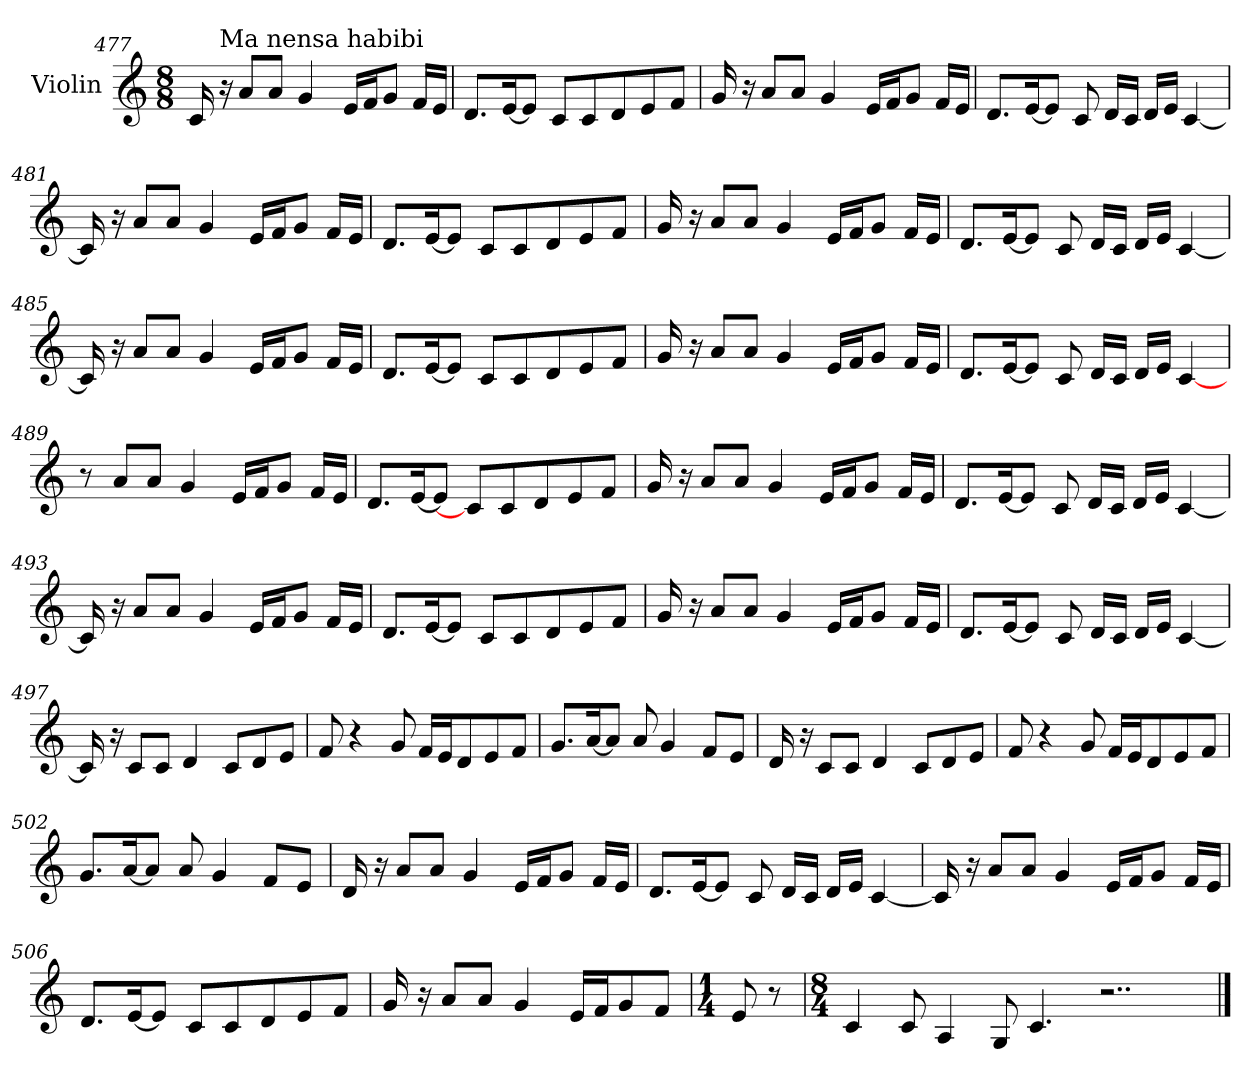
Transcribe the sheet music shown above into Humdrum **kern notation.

**kern
*part1
*staff1
*I"Violin
!!LO:PB:g=z
*clefG2
*k[]
*C:
*M8/8
*MM80
=477
16c/
!LO:TX:a:t=Ma nensa habibi
16r
8a/L
8a/J
4g/
16e/LL
16f/J
8g/J
16f/LL
16e/JJ
=478
8.d/L
[16e/K
8e/J]
8c/L
8c/
8d/
8e/
8f/J
!!LO:PB:g=z
=479
16g/
16r
8a/L
8a/J
4g/
16e/LL
16f/J
8g/J
16f/LL
16e/JJ
!!LO:PB:g=z
=480
8.d/L
[16e/K
8e/J]
8c/
16d/LL
16c/JJ
16d/LL
16e/JJ
[4c/
=481
16c/]
16r
8a/L
8a/J
4g/
16e/LL
16f/J
8g/J
16f/LL
16e/JJ
!!LO:PB:g=z
=482
8.d/L
[16e/K
8e/J]
8c/L
8c/
8d/
8e/
8f/J
!!LO:PB:g=z
=483
16g/
16r
8a/L
8a/J
4g/
16e/LL
16f/J
8g/J
16f/LL
16e/JJ
=484
8.d/L
[16e/K
8e/J]
8c/
16d/LL
16c/JJ
16d/LL
16e/JJ
[4c/
!!LO:PB:g=z
=485
16c/]
16r
8a/L
8a/J
4g/
16e/LL
16f/J
8g/J
16f/LL
16e/JJ
!!LO:PB:g=z
=486
8.d/L
[16e/K
8e/J]
8c/L
8c/
8d/
8e/
8f/J
=487
16g/
16r
8a/L
8a/J
4g/
16e/LL
16f/J
8g/J
16f/LL
16e/JJ
!!LO:PB:g=z
=488
8.d/L
[16e/K
8e/J]
8c/
16d/LL
16c/JJ
16d/LL
16e/JJ
[4c/
!!LO:PB:g=z
=489
8r
8a/L
8a/J
4g/
16e/LL
16f/J
8g/J
16f/LL
16e/JJ
=490
8.d/L
[16e/K
8e/J]
8c/L]
8c/
8d/
8e/
8f/J
!!LO:PB:g=z
=491
16g/
16r
8a/L
8a/J
4g/
16e/LL
16f/J
8g/J
16f/LL
16e/JJ
!!LO:PB:g=z
=492
8.d/L
[16e/K
8e/J]
8c/
16d/LL
16c/JJ
16d/LL
16e/JJ
[4c/
=493
16c/]
16r
8a/L
8a/J
4g/
16e/LL
16f/J
8g/J
16f/LL
16e/JJ
!!LO:PB:g=z
=494
8.d/L
[16e/K
8e/J]
8c/L
8c/
8d/
8e/
8f/J
!!LO:PB:g=z
=495
16g/
16r
8a/L
8a/J
4g/
16e/LL
16f/J
8g/J
16f/LL
16e/JJ
=496
8.d/L
[16e/K
8e/J]
8c/
16d/LL
16c/JJ
16d/LL
16e/JJ
[4c/
!!LO:PB:g=z
=497
16c/]
16r
8c/L
8c/J
4d/
8c/L
8d/
8e/J
!!LO:PB:g=z
=498
8f/
4r
8g/
16f/LL
16e/J
8d/
8e/
8f/J
=499
8.g/L
[16a/K
8a/J]
8a/
4g/
8f/L
8e/J
=500
16d/
16r
8c/L
8c/J
4d/
8c/L
8d/
8e/J
=501
8f/
4r
8g/
16f/LL
16e/J
8d/
8e/
8f/J
!!LO:PB:g=z
=502
8.g/L
[16a/K
8a/J]
8a/
4g/
8f/L
8e/J
=503
16d/
16r
8a/L
8a/J
4g/
16e/LL
16f/J
8g/J
16f/LL
16e/JJ
=504
8.d/L
[16e/K
8e/J]
8c/
16d/LL
16c/JJ
16d/LL
16e/JJ
[4c/
!!LO:PB:g=z
=505
16c/]
16r
8a/L
8a/J
4g/
16e/LL
16f/J
8g/J
16f/LL
16e/JJ
!!LO:PB:g=z
=506
8.d/L
[16e/K
8e/J]
8c/L
8c/
8d/
8e/
8f/J
=507
16g/
16r
8a/L
8a/J
4g/
16e/LL
16f/J
8g/
8f/J
=508
*M1/4
8e/
8r
!!LO:PB:g=z
=509
*M8/4
4c/
8c/
4A/
8G/
4.c/
2..r
==
*-
